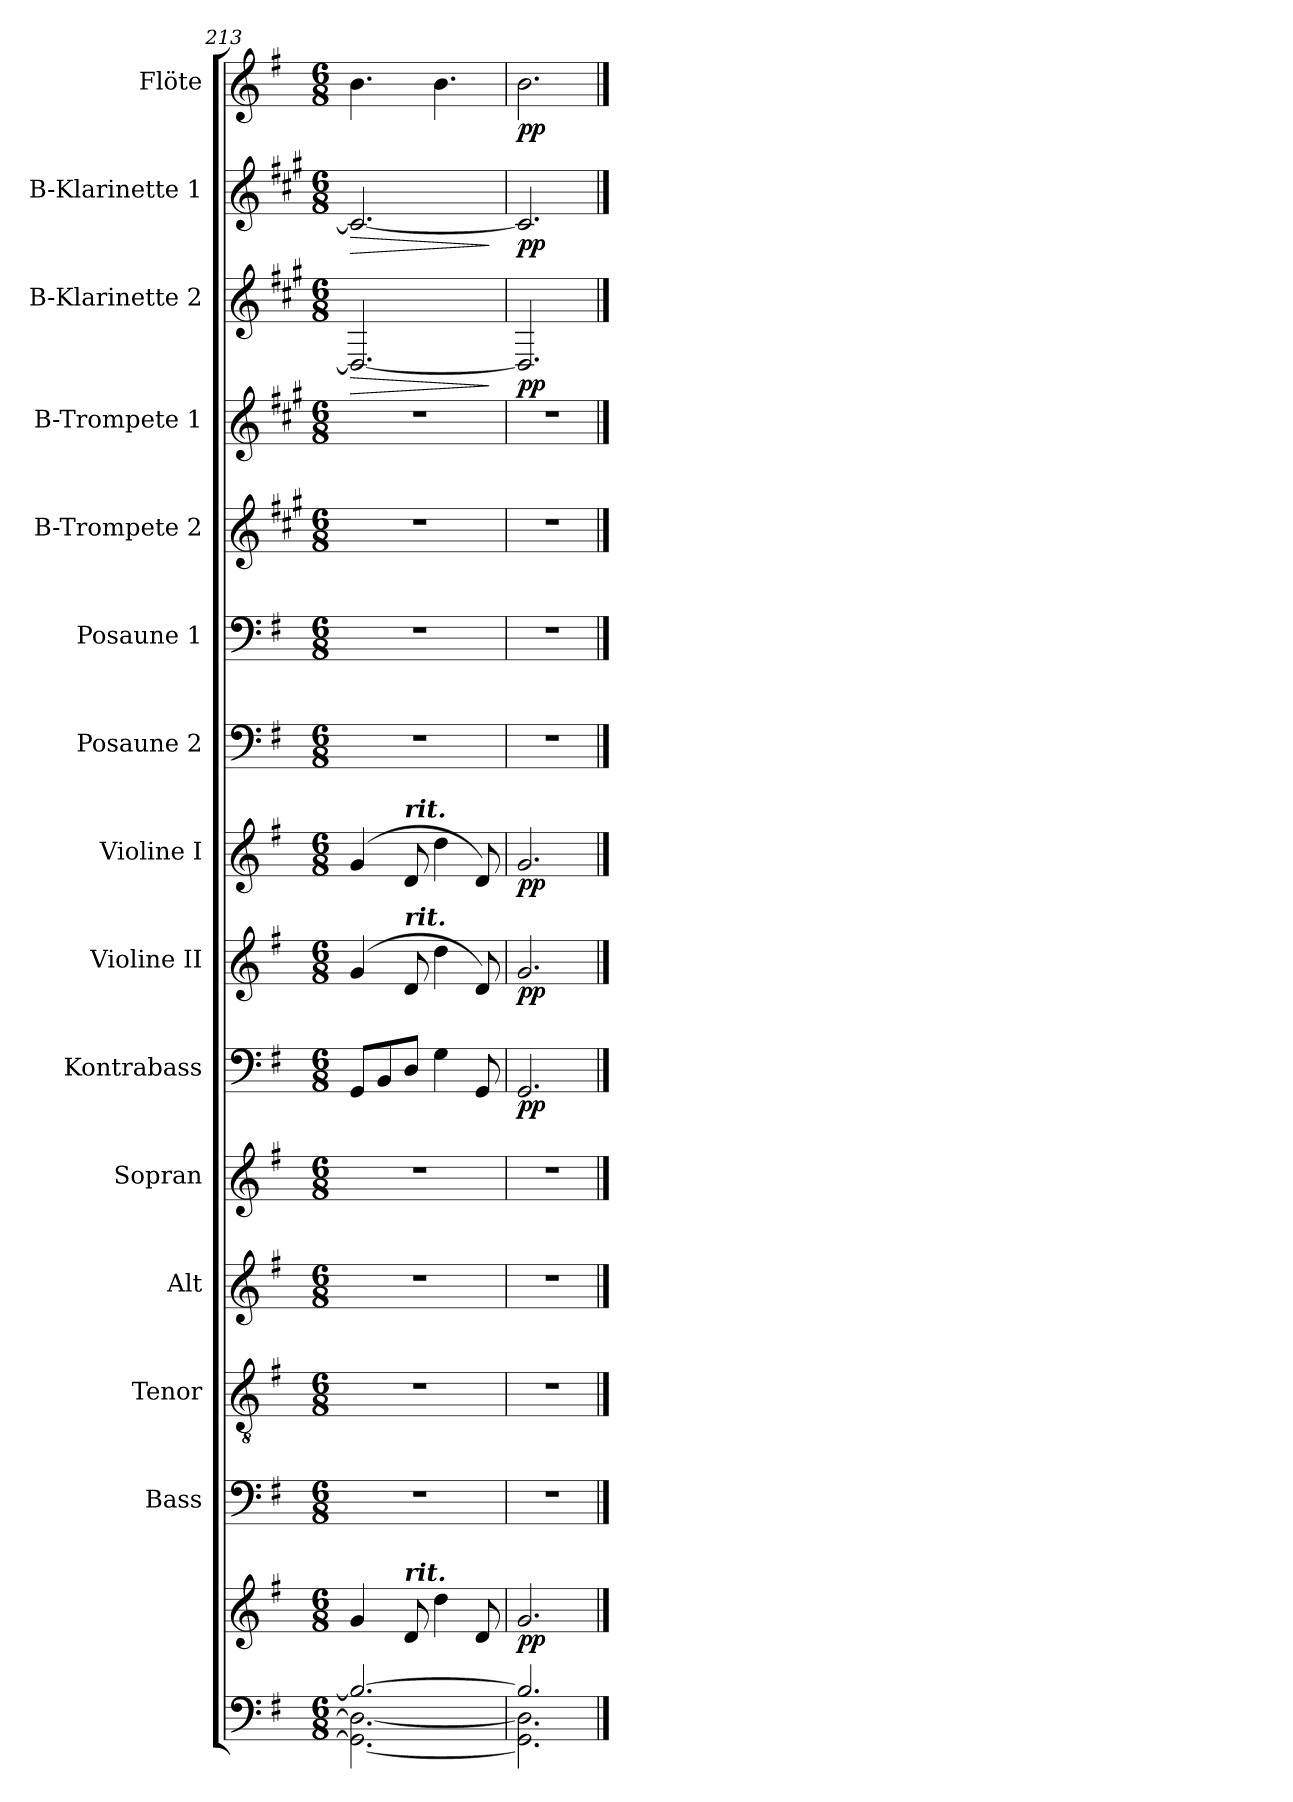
**kern	**kern	**dynam	**kern	**kern	**kern	**kern	**kern	**dynam	**kern	**dynam	**kern	**dynam	**kern	**kern	**kern	**kern	**kern	**dynam	**kern	**dynam	**kern	**dynam
*part15	*part15	*part15	*part14	*part13	*part12	*part11	*part10	*part10	*part9	*part9	*part8	*part8	*part7	*part6	*part5	*part4	*part3	*part3	*part2	*part2	*part1	*part1
*staff16	*staff15	*staff15/16	*staff14	*staff13	*staff12	*staff11	*staff10	*staff10	*staff9	*staff9	*staff8	*staff8	*staff7	*staff6	*staff5	*staff4	*staff3	*staff3	*staff2	*staff2	*staff1	*staff1
*	*	*	*I"Bass	*I"Tenor	*I"Alt	*I"Sopran	*I"Kontrabass	*	*I"Violine II	*	*I"Violine I	*	*I"Posaune 2	*I"Posaune 1	*I"B-Trompete 2	*I"B-Trompete 1	*I"B-Klarinette 2	*	*I"B-Klarinette 1	*	*I"Flöte	*
*	*	*	*I'B.	*I'T.	*I'A.	*I'S.	*I'Kb.	*	*I'Vl. II	*	*I'Vl. I	*	*I'Pos. 2	*I'Pos. 1	*I'B Trp. 2	*I'B Trp. 1	*I'B Kl. 2	*	*I'B Kl. 1	*	*I'Fl.	*
*clefF4	*clefG2	*	*clefF4	*clefGv2	*clefG2	*clefG2	*clefF4	*	*clefG2	*	*clefG2	*	*clefF4	*clefF4	*clefG2	*clefG2	*clefG2	*	*clefG2	*	*clefG2	*
*	*	*	*	*	*	*	*ITrd7c12	*	*	*	*	*	*	*	*ITrd1c2	*ITrd1c2	*ITrd1c2	*	*ITrd1c2	*	*	*
*k[f#]	*k[f#]	*	*k[f#]	*k[f#]	*k[f#]	*k[f#]	*k[f#]	*	*k[f#]	*	*k[f#]	*	*k[f#]	*k[f#]	*k[f#]	*k[f#]	*k[f#]	*	*k[f#]	*	*k[f#]	*
*G:	*G:	*	*G:	*G:	*G:	*G:	*G:	*	*G:	*	*G:	*	*G:	*G:	*G:	*G:	*G:	*	*G:	*	*G:	*
*M6/8	*M6/8	*	*M6/8	*M6/8	*M6/8	*M6/8	*M6/8	*	*M6/8	*	*M6/8	*	*M6/8	*M6/8	*M6/8	*M6/8	*M6/8	*	*M6/8	*	*M6/8	*
=213	=213	=213	=213	=213	=213	=213	=213	=213	=213	=213	=213	=213	=213	=213	=213	=213	=213	=213	=213	=213	=213	=213
*^	*	*	*	*	*	*	*	*	*	*	*	*	*	*	*	*	*	*	*	*	*	*
!	!	!	!	!	!	!	!	!	!	!	!	!	!	!	!	!	!	!	!LO:HP:b	!	!LO:HP:b	!	!
2.B/_	2.GG\_ 2.D\_	4g/	.	2.r	2.r	2.r	2.r	8GGG/L	.	(4g/	.	(4g/	.	2.r	2.r	2.r	2.r	2.C/_	>	2.B/_	>	4.b\	.
.	.	.	.	.	.	.	.	8BBB/	.	.	.	.	.	.	.	.	.	.	.	.	.	.	.
!	!	!	!	!	!	!	!	!	!	!	!	!LO:TX:a:Bi:t=rit.	!	!	!	!	!	!	!	!	!	!	!
!	!	!	!	!	!	!	!	!	!	!LO:TX:a:Bi:t=rit.	!	!	!	!	!	!	!	!	!	!	!	!	!
!	!	!LO:TX:a:Bi:t=rit.	!	!	!	!	!	!	!	!	!	!	!	!	!	!	!	!	!	!	!	!	!
.	.	8d/	.	.	.	.	.	8DD/J	.	8d/	.	8d/	.	.	.	.	.	.	.	.	.	.	.
.	.	4dd\	.	.	.	.	.	4GG\	.	4dd\	.	4dd\	.	.	.	.	.	.	.	.	.	4.b\	.
.	.	8d/	.	.	.	.	.	8GGG/	.	8d/)	.	8d/)	.	.	.	.	.	.	.	.	.	.	.
*v	*v	*	*	*	*	*	*	*	*	*	*	*	*	*	*	*	*	*	*	*	*	*	*
.	.	.	.	.	.	.	.	.	.	.	.	.	.	.	.	.	.	]	.	]	.	.
=214	=214	=214	=214	=214	=214	=214	=214	=214	=214	=214	=214	=214	=214	=214	=214	=214	=214	=214	=214	=214	=214	=214
*^	*	*	*	*	*	*	*	*	*	*	*	*	*	*	*	*	*	*	*	*	*	*
!	!	!	!LO:DY:b	!	!	!	!	!	!LO:DY:b	!	!LO:DY:b	!	!LO:DY:b	!	!	!	!	!	!LO:DY:b	!	!LO:DY:b	!	!LO:DY:b
2.B/]	2.GG\] 2.D\]	2.g/	pp	2.r	2.r	2.r	2.r	2.GGG/	pp	2.g/	pp	2.g/	pp	2.r	2.r	2.r	2.r	2.C/]	pp	2.B/]	pp	2.b\	pp
*v	*v	*	*	*	*	*	*	*	*	*	*	*	*	*	*	*	*	*	*	*	*	*	*
==	==	==	==	==	==	==	==	==	==	==	==	==	==	==	==	==	==	==	==	==	==	==
*-	*-	*-	*-	*-	*-	*-	*-	*-	*-	*-	*-	*-	*-	*-	*-	*-	*-	*-	*-	*-	*-	*-
